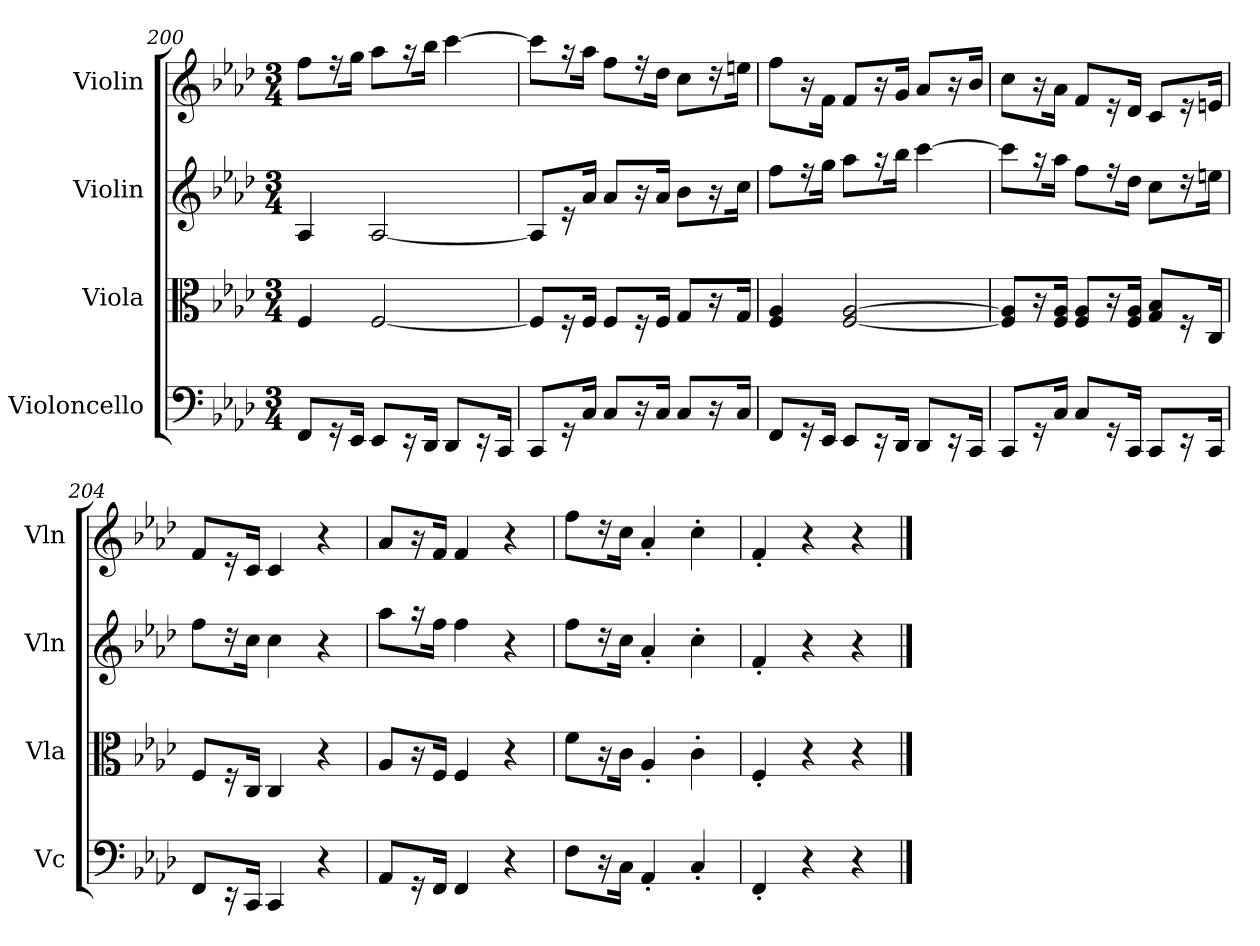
**kern	**kern	**kern	**kern
*part4	*part3	*part2	*part1
*staff4	*staff3	*staff2	*staff1
*I"Violoncello	*I"Viola	*I"Violin	*I"Violin
*I'Vc	*I'Vla	*I'Vln	*I'Vln
*clefF4	*clefC3	*clefG2	*clefG2
*k[b-e-a-d-]	*k[b-e-a-d-]	*k[b-e-a-d-]	*k[b-e-a-d-]
*M3/4	*M3/4	*M3/4	*M3/4
=200	=200	=200	=200
8FF/L	4F/	4A-/	8ff\L
16r	.	.	16r
16EE-/Jk	.	.	16gg\Jk
8EE-/L	[2F/	[2A-/	8aa-\L
16r	.	.	16r
16DD-/Jk	.	.	16bb-\Jk
8DD-/L	.	.	[4ccc\
16r	.	.	.
16CC/Jk	.	.	.
=201	=201	=201	=201
8CC/L	8F/L]	8A-/L]	8ccc\L]
16r	16r	16r	16r
16C/Jk	16F/Jk	16a-/Jk	16aa-\Jk
8C/L	8F/L	8a-/L	8ff\L
16r	16r	16r	16r
16C/Jk	16F/Jk	16a-/Jk	16dd-\Jk
8C/L	8G/L	8b-\L	8cc\L
16r	16r	16r	16r
16C/Jk	16G/Jk	16cc\Jk	16een\Jk
=202	=202	=202	=202
8FF/L	4F/ 4A-/	8ff\L	8ff\L
16r	.	16r	16r
16EE-/Jk	.	16gg\Jk	16f\Jk
8EE-/L	[2F/ [2A-/	8aa-\L	8f/L
16r	.	16r	16r
16DD-/Jk	.	16bb-\Jk	16g/Jk
8DD-/L	.	[4ccc\	8a-/L
16r	.	.	16r
16CC/Jk	.	.	16b-/Jk
=203	=203	=203	=203
8CC/L	8F]/ 8A-]/L	8ccc\L]	8cc\L
16r	16r	16r	16r
16C/Jk	16F/ 16A-/Jk	16aa-\Jk	16a-\Jk
8C/L	8F/ 8A-/L	8ff\L	8f/L
16r	16r	16r	16r
16CC/Jk	16F/ 16A-/Jk	16dd-\Jk	16d-/Jk
8CC/L	8G/ 8B-/L	8cc\L	8c/L
16r	16r	16r	16r
16CC/Jk	16C/Jk	16een\Jk	16en/Jk
=204	=204	=204	=204
8FF/L	8F/L	8ff\L	8f/L
16r	16r	16r	16r
16CC/Jk	16C/Jk	16cc\Jk	16c/Jk
4CC/	4C/	4cc\	4c/
4r	4r	4r	4r
=205	=205	=205	=205
8AA-/L	8A-/L	8aa-\L	8a-/L
16r	16r	16r	16r
16FF/Jk	16F/Jk	16ff\Jk	16f/Jk
4FF/	4F/	4ff\	4f/
4r	4r	4r	4r
=206	=206	=206	=206
8F\L	8f\L	8ff\L	8ff\L
16r	16r	16r	16r
16C\Jk	16c\Jk	16cc\Jk	16cc\Jk
4AA-'/	4A-'/	4a-'/	4a-'/
4C'/	4c'\	4cc'\	4cc'\
=207	=207	=207	=207
4FF'/	4F'/	4f'/	4f'/
4r	4r	4r	4r
4r	4r	4r	4r
==	==	==	==
*-	*-	*-	*-
